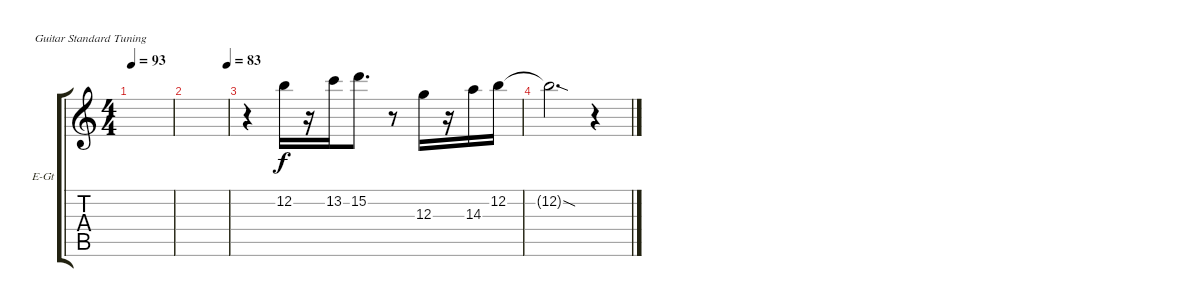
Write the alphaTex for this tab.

\defaultSystemsLayout 4
\bracketExtendMode groupsimilarinstruments
\firstSystemTrackNameOrientation horizontal
\otherSystemsTrackNameOrientation horizontal
\track ("Electric Guitar" "E-Gt") {instrument electricguitarclean}
\staff {score tabs}
\tuning (E4 B3 G3 D3 A2 E2)
\ts (4 4)
\tempo 93
\clef g2
\ks c
|
\tempo (83 0.99375)
|
r.4 12.2.16 r.16 13.2.16 15.2.8{d} r.8 12.3.16 r.16 14.3.16 12.2.16 |
12.2{sod t}.2{d} r.4
